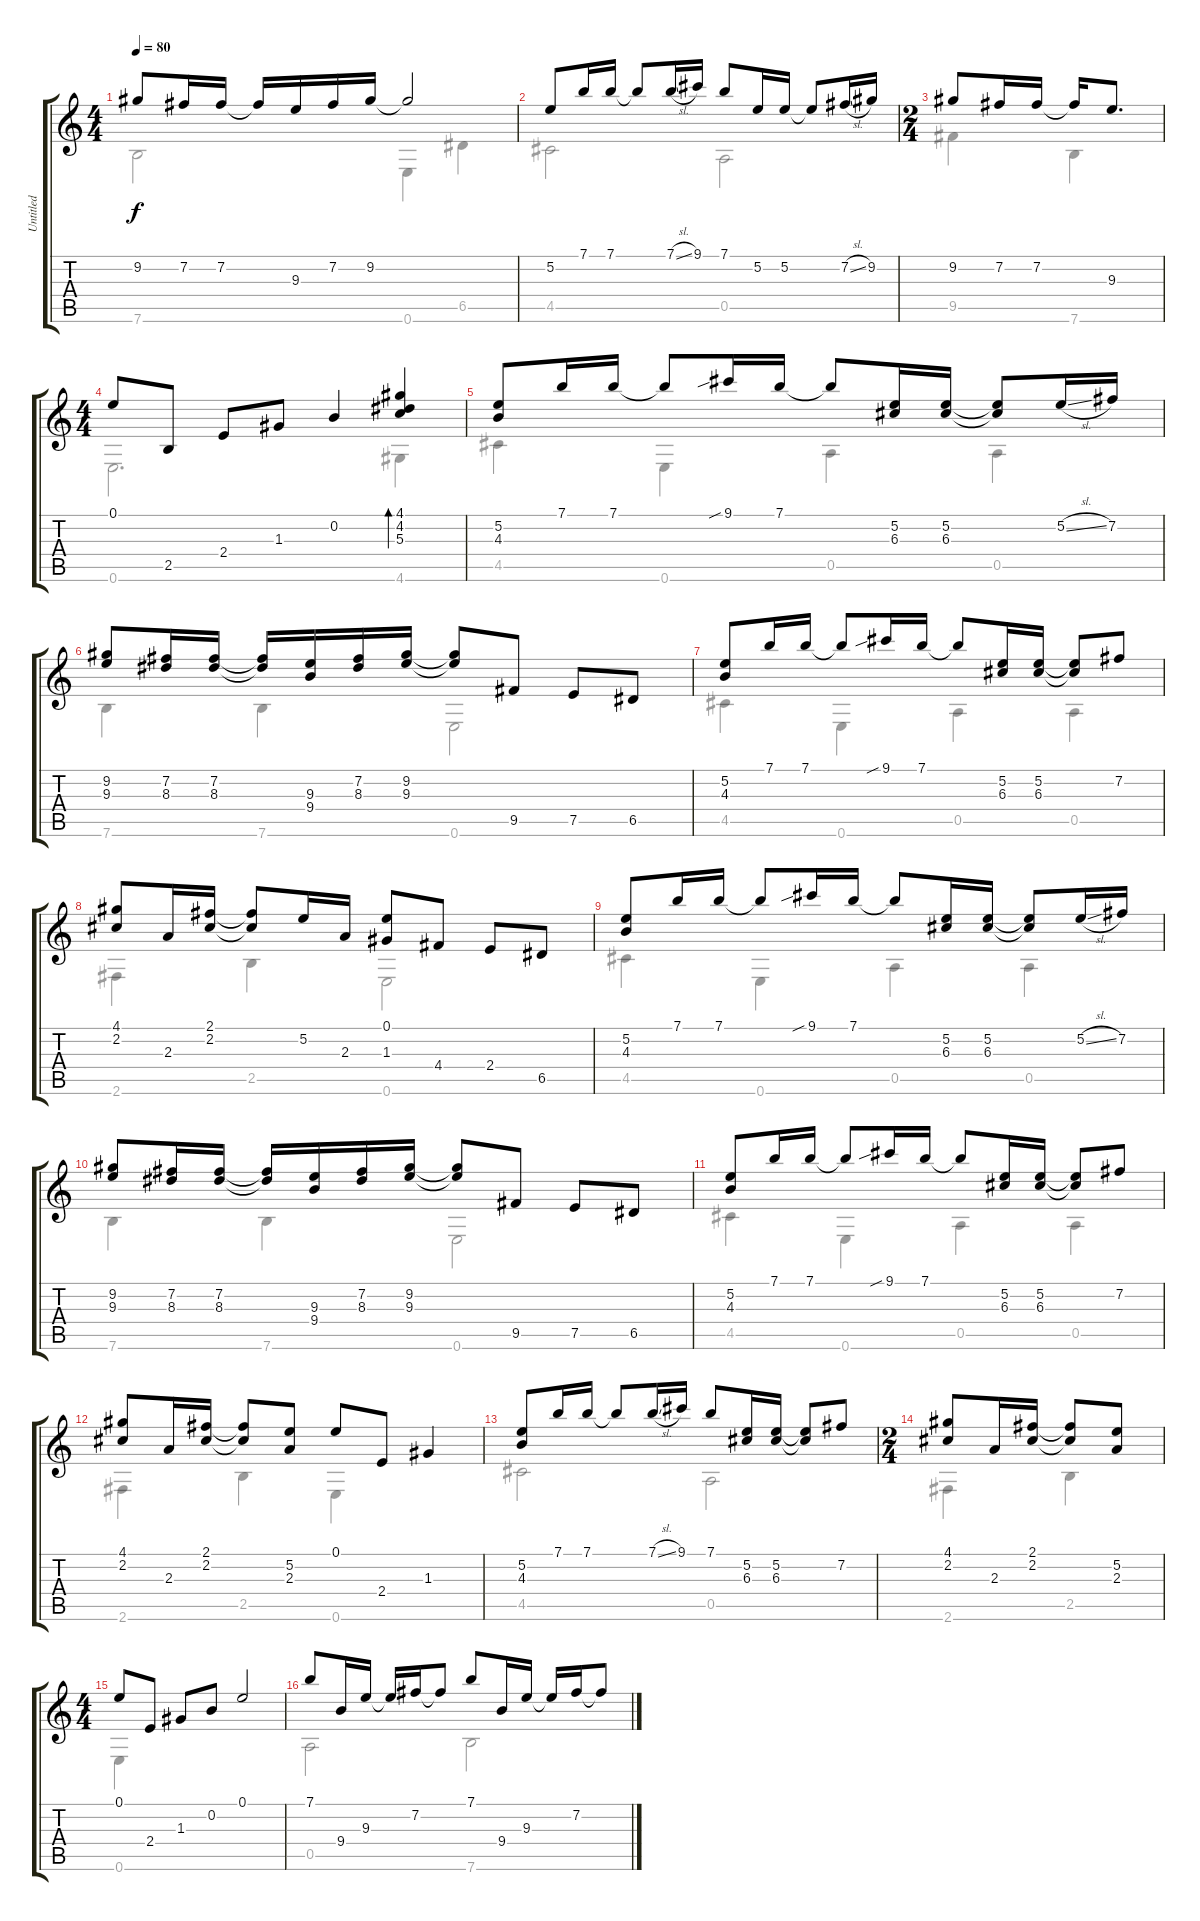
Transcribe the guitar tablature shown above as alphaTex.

\track ("Untitled" "Untitled") {instrument acousticguitarnylon}
\staff {score tabs}
\tuning (E4 B3 G3 D3 A2 E2) {hide}
\voice
\ts (4 4)
\tempo 80
\clef g2
\ks c
9.2.8{dy f} 7.2.16 7.2.16 7.2{t}.16 9.3.16 7.2.16 9.2.16 9.2{t}.2 |
5.2.8 7.1.16 7.1.16 7.1{t}.8 7.1{sl}.16 9.1.16 7.1.8 5.2.16 5.2.16 5.2{t}.8 7.2{sl}.16 9.2.16 |
\ts (2 4)
9.2.8 7.2.16 7.2.16 7.2{t}.16 9.3.8{d} |
\ts (4 4)
0.1.8 2.5.8 2.4.8 1.3.8 0.2.4 (4.1 4.2 5.3).4{bd 30} |
(5.2 4.3).8 7.1.16 7.1.16 7.1{t}.8 9.1{sib}.16 7.1.16 7.1{t}.8 (5.2 6.3).16 (5.2 6.3).16 (5.2{t} 6.3{t}).8 5.2{sl}.16 7.2.16 |
(9.2 9.3).8 (7.2 8.3).16 (7.2 8.3).16 (7.2{t} 8.3{t}).16 (9.3 9.4).16 (7.2 8.3).16 (9.2 9.3).16 (9.2{t} 9.3{t}).8 9.5.8 7.5.8 6.5.8 |
(5.2 4.3).8 7.1.16 7.1.16 7.1{t}.8 9.1{sib}.16 7.1.16 7.1{t}.8 (5.2 6.3).16 (5.2 6.3).16 (5.2{t} 6.3{t}).8 7.2.8 |
(4.1 2.2).8 2.3.16 (2.1 2.2).16 (2.1{t} 2.2{t}).8 5.2.16 2.3.16 (0.1 1.3).8 4.4.8 2.4.8 6.5.8 |
(5.2 4.3).8 7.1.16 7.1.16 7.1{t}.8 9.1{sib}.16 7.1.16 7.1{t}.8 (5.2 6.3).16 (5.2 6.3).16 (5.2{t} 6.3{t}).8 5.2{sl}.16 7.2.16 |
(9.2 9.3).8 (7.2 8.3).16 (7.2 8.3).16 (7.2{t} 8.3{t}).16 (9.3 9.4).16 (7.2 8.3).16 (9.2 9.3).16 (9.2{t} 9.3{t}).8 9.5.8 7.5.8 6.5.8 |
(5.2 4.3).8 7.1.16 7.1.16 7.1{t}.8 9.1{sib}.16 7.1.16 7.1{t}.8 (5.2 6.3).16 (5.2 6.3).16 (5.2{t} 6.3{t}).8 7.2.8 |
(4.1 2.2).8 2.3.16 (2.1 2.2).16 (2.1{t} 2.2{t}).8 (5.2 2.3).8 0.1.8 2.4.8 1.3.4 |
(5.2 4.3).8 7.1.16 7.1.16 7.1{t}.8 7.1{sl}.16 9.1.16 7.1.8 (5.2 6.3).16 (5.2 6.3).16 (5.2{t} 6.3{t}).8 7.2.8 |
\ts (2 4)
(4.1 2.2).8 2.3.16 (2.1 2.2).16 (2.1{t} 2.2{t}).8 (5.2 2.3).8 |
\ts (4 4)
0.1.8 2.4.8 1.3.8 0.2.8 0.1.2 |
7.1.8 9.4.16 9.3.16 9.3{t}.16 7.2.16 7.2{t}.8 7.1.8 9.4.16 9.3.16 9.3{t}.16 7.2.16 7.2{t}.8
\voice
\clef g2
\ottava regular
\simile none
\ks c
7.6.2{dy f} 0.6.4 6.5.4 |
4.5.2 0.5.2 |
9.5.4 7.6.4 |
0.6.2{d} 4.6.4 |
4.5.4 0.6.4 0.5.4 0.5.4 |
7.6.4 7.6.4 0.6.2 |
4.5.4 0.6.4 0.5.4 0.5.4 |
2.6.4 2.5.4 0.6.2 |
4.5.4 0.6.4 0.5.4 0.5.4 |
7.6.4 7.6.4 0.6.2 |
4.5.4 0.6.4 0.5.4 0.5.4 |
2.6.4 2.5.4 0.6.4 |
4.5.2 0.5.2 |
2.6.4 2.5.4 |
0.6.4 |
0.5.2 7.6.2
